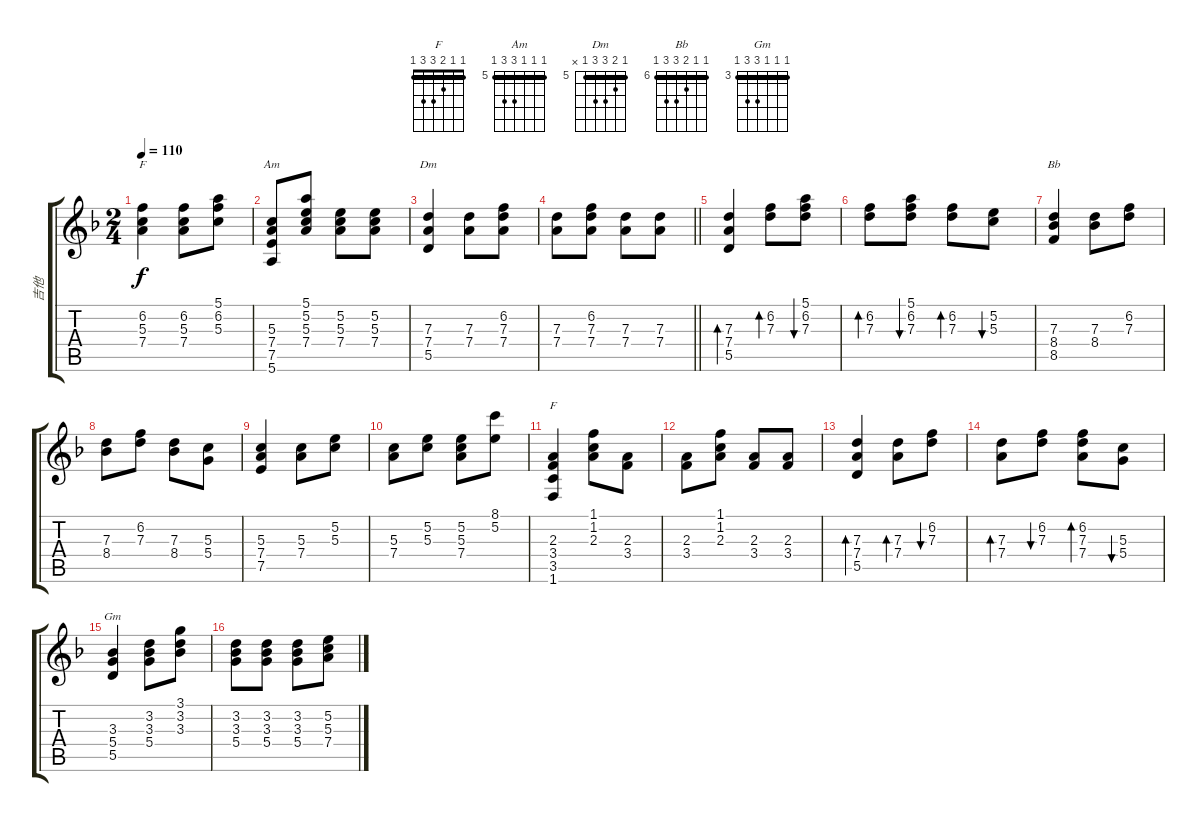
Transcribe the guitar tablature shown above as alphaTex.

\track ("吉他" "吉他") {instrument electricguitarclean}
\staff {score tabs}
\tuning (E4 B3 G3 D3 A2 E2) {hide}
\chord ("F" x 6 5 7 x x) {firstfret 5}
\chord ("Am" 5 5 5 7 7 5) {firstfret 5 barre 5}
\chord ("Dm" 5 6 7 7 5 x) {firstfret 5 barre 5}
\chord ("Bb" 6 6 7 8 8 6) {firstfret 6 barre 6}
\chord ("F" 1 1 2 3 3 1) {barre 1}
\chord ("Gm" 3 3 3 5 5 3) {firstfret 3 barre 3}
\ts (2 4)
\tempo 110
\clef g2
\ks dminor
(6.2 5.3 7.4).4{ch "F" dy f} (6.2 5.3 7.4).8 (5.1 6.2 5.3).8 |
(5.3 7.4 7.5 5.6).8{ch "Am"} (5.1 5.2 5.3 7.4).8 (5.2 5.3 7.4).8 (5.2 5.3 7.4).8 |
(7.3 7.4 5.5).4{ch "Dm"} (7.3 7.4).8 (6.2 7.3 7.4).8 |
\barLineRight lightlight
(7.3 7.4).8 (6.2 7.3 7.4).8 (7.3 7.4).8 (7.3 7.4).8 |
(7.3 7.4 5.5).4{bd 60} (6.2 7.3).8{bd 60} (5.1 6.2 7.3).8{bu 60} |
(6.2 7.3).8{bd 60} (5.1 6.2 7.3).8{bu 60} (6.2 7.3).8{bd 60} (5.2 5.3).8{bu 60} |
(7.3 8.4 8.5).4{ch "Bb"} (7.3 8.4).8 (6.2 7.3).8 |
(7.3 8.4).8 (6.2 7.3).8 (7.3 8.4).8 (5.3 5.4).8 |
(5.3 7.4 7.5).4 (5.3 7.4).8 (5.2 5.3).8 |
(5.3 7.4).8 (5.2 5.3).8 (5.2 5.3 7.4).8 (8.1 5.2).8 |
(2.3 3.4 3.5 1.6).4{ch "F"} (1.1 1.2 2.3).8 (2.3 3.4).8 |
(2.3 3.4).8 (1.1 1.2 2.3).8 (2.3 3.4).8 (2.3 3.4).8 |
(7.3 7.4 5.5).4{bd 60} (7.3 7.4).8{bd 60} (6.2 7.3).8{bu 60} |
(7.3 7.4).8{bd 60} (6.2 7.3).8{bu 60} (6.2 7.3 7.4).8{bd 60} (5.3 5.4).8{bu 60} |
(3.3 5.4 5.5).4{ch "Gm"} (3.2 3.3 5.4).8 (3.1 3.2 3.3).8 |
(3.2 3.3 5.4).8 (3.2 3.3 5.4).8 (3.2 3.3 5.4).8 (5.2 5.3 7.4).8
